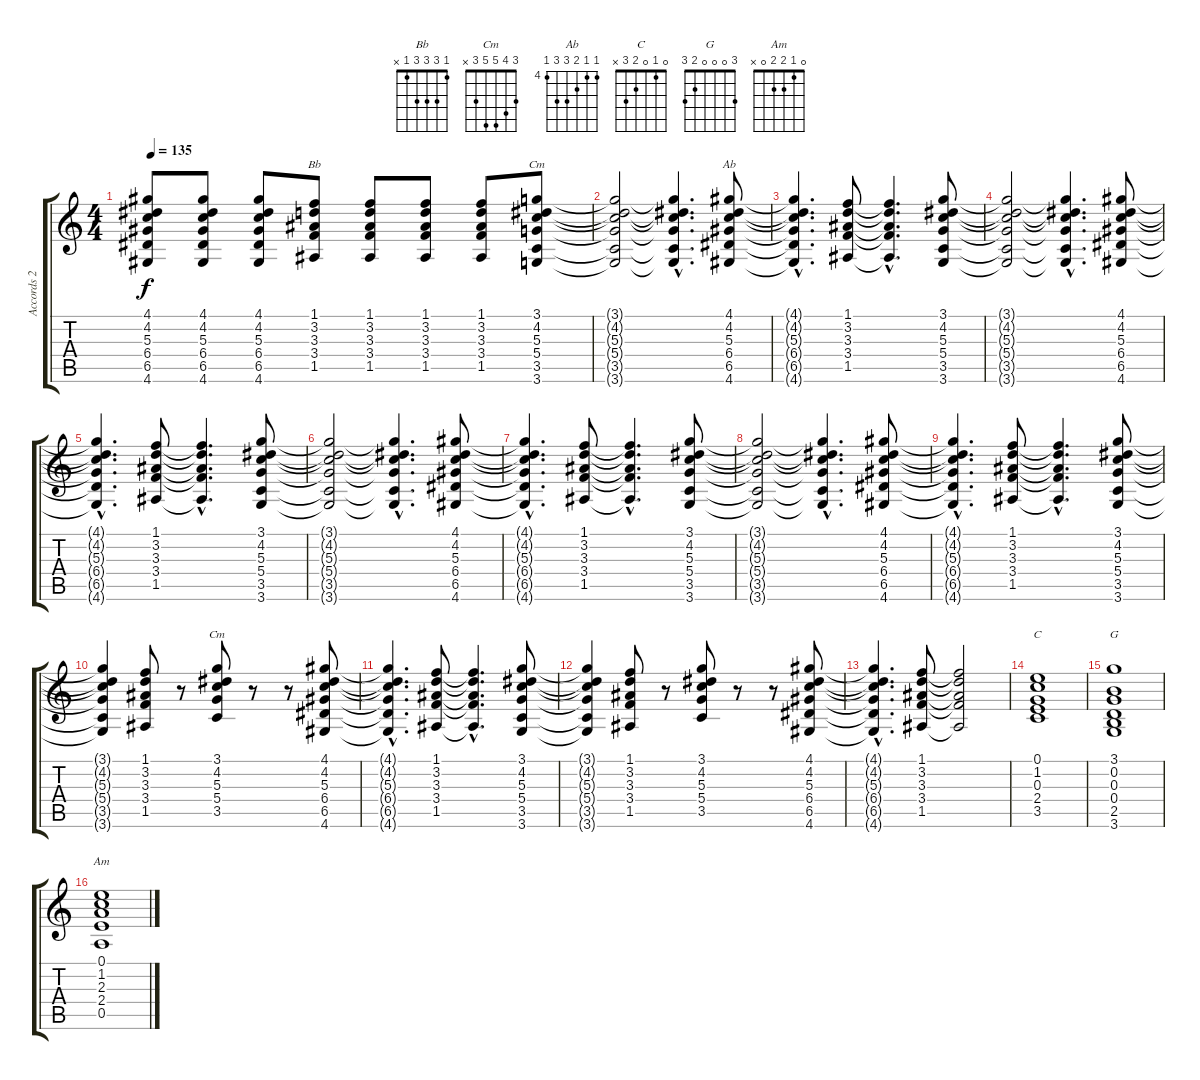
\track ("Accords 2" "Accords 2") {instrument overdrivenguitar}
\staff {score tabs}
\tuning (E4 B3 G3 D3 A2 E2) {hide}
\chord ("Bb" 1 3 3 3 1 x)
\chord ("Cm" 3 4 5 5 3 3)
\chord ("Ab" 4 4 5 6 6 4) {firstfret 4}
\chord ("Cm" 3 4 5 5 3 x)
\chord ("C" 0 1 0 2 3 x)
\chord ("G" 3 0 0 0 2 3)
\chord ("Am" 0 1 2 2 0 x)
\ts (4 4)
\tempo 135
\clef g2
\ks c
(4.1 4.2 5.3 6.4 6.5 4.6).8{dy f} (4.1 4.2 5.3 6.4 6.5 4.6).8 (4.1 4.2 5.3 6.4 6.5 4.6).8 (1.1 3.2 3.3 3.4 1.5).8{ch "Bb"} (1.1 3.2 3.3 3.4 1.5).8 (1.1 3.2 3.3 3.4 1.5).8 (1.1 3.2 3.3 3.4 1.5).8 (3.1 4.2 5.3 5.4 3.5 3.6).8{ch "Cm"} |
(3.1{t} 4.2{t} 5.3{t} 5.4{t} 3.5{t} 3.6{t}).2 (3.1{hac t} 4.2{hac t} 5.3{hac t} 5.4{hac t} 3.5{hac t} 3.6{hac t}).4{d} (4.1 4.2 5.3 6.4 6.5 4.6).8{ch "Ab"} |
(4.1{hac t} 4.2{hac t} 5.3{hac t} 6.4{hac t} 6.5{hac t} 4.6{hac t}).4{d} (1.1 3.2 3.3 3.4 1.5).8 (1.1{hac t} 3.2{hac t} 3.3{hac t} 3.4{hac t} 1.5{hac t}).4{d} (3.1 4.2 5.3 5.4 3.5 3.6).8 |
(3.1{t} 4.2{t} 5.3{t} 5.4{t} 3.5{t} 3.6{t}).2 (3.1{hac t} 4.2{hac t} 5.3{hac t} 5.4{hac t} 3.5{hac t} 3.6{hac t}).4{d} (4.1 4.2 5.3 6.4 6.5 4.6).8 |
(4.1{hac t} 4.2{hac t} 5.3{hac t} 6.4{hac t} 6.5{hac t} 4.6{hac t}).4{d} (1.1 3.2 3.3 3.4 1.5).8 (1.1{hac t} 3.2{hac t} 3.3{hac t} 3.4{hac t} 1.5{hac t}).4{d} (3.1 4.2 5.3 5.4 3.5 3.6).8 |
(3.1{t} 4.2{t} 5.3{t} 5.4{t} 3.5{t} 3.6{t}).2 (3.1{hac t} 4.2{hac t} 5.3{hac t} 5.4{hac t} 3.5{hac t} 3.6{hac t}).4{d} (4.1 4.2 5.3 6.4 6.5 4.6).8 |
(4.1{hac t} 4.2{hac t} 5.3{hac t} 6.4{hac t} 6.5{hac t} 4.6{hac t}).4{d} (1.1 3.2 3.3 3.4 1.5).8 (1.1{hac t} 3.2{hac t} 3.3{hac t} 3.4{hac t} 1.5{hac t}).4{d} (3.1 4.2 5.3 5.4 3.5 3.6).8 |
(3.1{t} 4.2{t} 5.3{t} 5.4{t} 3.5{t} 3.6{t}).2 (3.1{hac t} 4.2{hac t} 5.3{hac t} 5.4{hac t} 3.5{hac t} 3.6{hac t}).4{d} (4.1 4.2 5.3 6.4 6.5 4.6).8 |
(4.1{hac t} 4.2{hac t} 5.3{hac t} 6.4{hac t} 6.5{hac t} 4.6{hac t}).4{d} (1.1 3.2 3.3 3.4 1.5).8 (1.1{hac t} 3.2{hac t} 3.3{hac t} 3.4{hac t} 1.5{hac t}).4{d} (3.1 4.2 5.3 5.4 3.5 3.6).8 |
(3.1{t} 4.2{t} 5.3{t} 5.4{t} 3.5{t} 3.6{t}).4 (1.1 3.2 3.3 3.4 1.5).8 r.8 (3.1 4.2 5.3 5.4 3.5).8{ch "Cm"} r.8 r.8 (4.1 4.2 5.3 6.4 6.5 4.6).8 |
(4.1{hac t} 4.2{hac t} 5.3{hac t} 6.4{hac t} 6.5{hac t} 4.6{hac t}).4{d} (1.1 3.2 3.3 3.4 1.5).8 (1.1{hac t} 3.2{hac t} 3.3{hac t} 3.4{hac t} 1.5{hac t}).4{d} (3.1 4.2 5.3 5.4 3.5 3.6).8 |
(3.1{t} 4.2{t} 5.3{t} 5.4{t} 3.5{t} 3.6{t}).4 (1.1 3.2 3.3 3.4 1.5).8 r.8 (3.1 4.2 5.3 5.4 3.5).8 r.8 r.8 (4.1 4.2 5.3 6.4 6.5 4.6).8 |
(4.1{hac t} 4.2{hac t} 5.3{hac t} 6.4{hac t} 6.5{hac t} 4.6{hac t}).4{d} (1.1 3.2 3.3 3.4 1.5).8 (1.1{t} 3.2{t} 3.3{t} 3.4{t} 1.5{t}).2 |
(0.1 1.2 0.3 2.4 3.5).1{ch "C"} |
(3.1 0.2 0.3 0.4 2.5 3.6).1{ch "G"} |
(0.1 1.2 2.3 2.4 0.5).1{ch "Am"}
